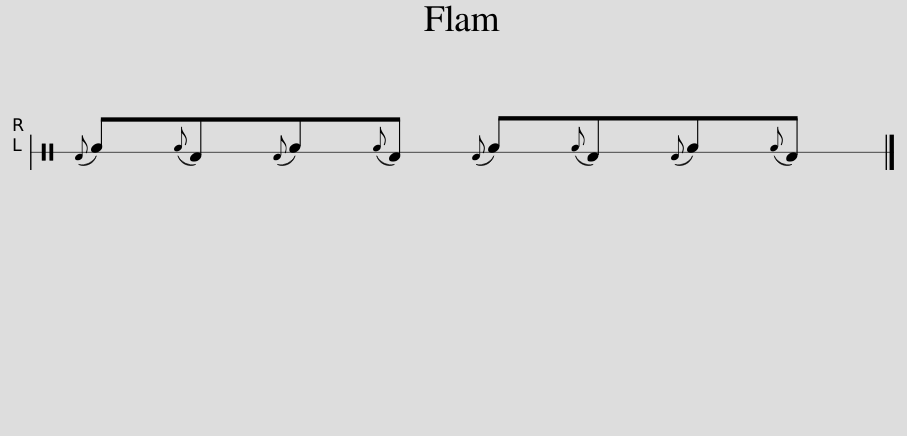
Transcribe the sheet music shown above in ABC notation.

X:1
L:1/8
M:none
I:linebreak $
K:C
V:1 perc stafflines=1
K:none
V:1
{D} F{F}D{D}F{F}D{D} F{F}D{D}F{F}D |] %1
